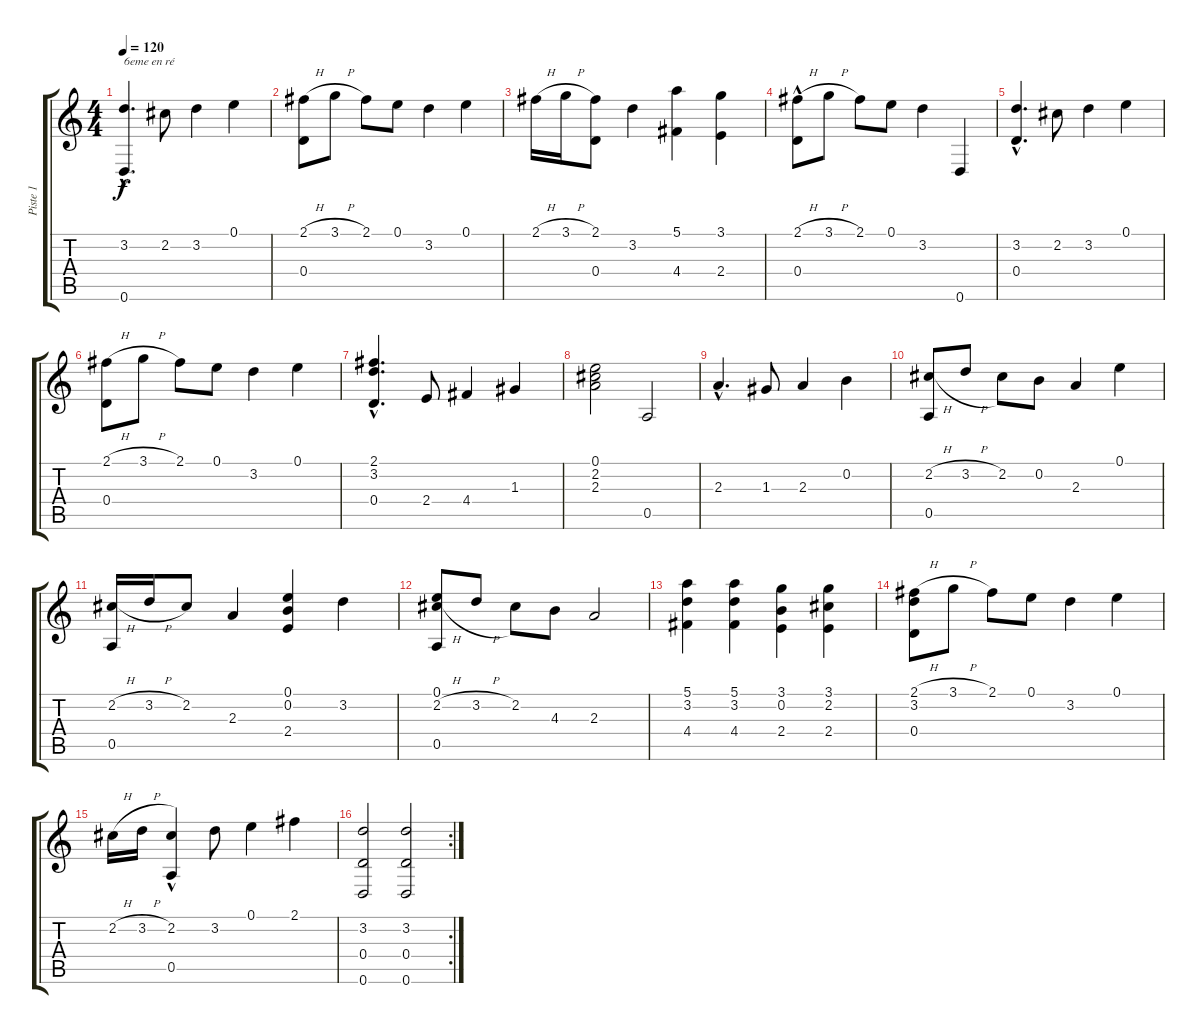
\track ("Piste 1" "Piste 1") {instrument acousticguitarnylon}
\staff {score tabs}
\tuning (E4 B3 G3 D3 A2 D2) {hide}
\ts (4 4)
\tempo 120
\clef g2
\ks c
(3.2{hac} 0.6).4{d txt "6eme en ré" dy f instrument acousticguitarnylon} 2.2.8 3.2.4 0.1.4 |
(2.1{h} 0.4).8 3.1{h}.8 2.1.8 0.1.8 3.2.4 0.1.4 |
2.1{h}.16 3.1{h}.16 (2.1 0.4).8 3.2.4 (5.1 4.4).4 (3.1 2.4).4 |
(2.1{h} 0.4{hac}).8 3.1{h}.8 2.1.8 0.1.8 3.2.4 0.6.4 |
(3.2{hac} 0.4).4{d} 2.2.8 3.2.4 0.1.4 |
(2.1{h} 0.4).8 3.1{h}.8 2.1.8 0.1.8 3.2.4 0.1.4 |
(2.1{hac} 3.2{hac} 0.4{hac}).4{d} 2.4.8 4.4.4 1.3.4 |
(0.1 2.2 2.3).2 0.5.2 |
2.3{hac}.4{d} 1.3.8 2.3.4 0.2.4 |
(2.2{h} 0.5).8 3.2{h}.8 2.2.8 0.2.8 2.3.4 0.1.4 |
(2.2{h} 0.5).16 3.2{h}.16 2.2.8 2.3.4 (0.1 0.2 2.4).4 3.2.4 |
(0.1 2.2{h} 0.5).8 3.2{h}.8 2.2.8 4.3.8 2.3.2 |
(5.1 3.2 4.4).4 (5.1 3.2 4.4).4 (3.1 0.2 2.4).4 (3.1 2.2 2.4).4 |
(2.1{h} 3.2 0.4).8 3.1{h}.8 2.1.8 0.1.8 3.2.4 0.1.4 |
2.2{h}.16 3.2{h}.16 (2.2{hac} 0.5).4 3.2.8 0.1.4 2.1.4 |
\rc 2
(3.2 0.4 0.6).2 (3.2 0.4 0.6).2
